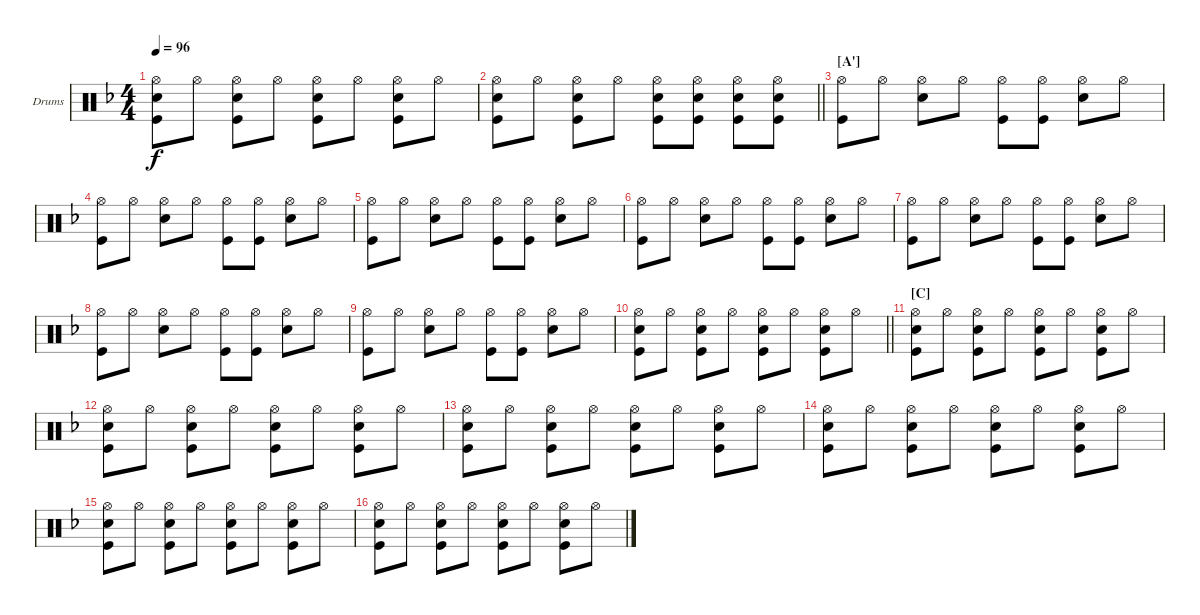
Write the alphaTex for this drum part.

\bracketExtendMode groupsimilarinstruments
\firstSystemTrackNameOrientation horizontal
\otherSystemsTrackNameOrientation horizontal
\track ("Fabrizio Moretti" "Drums") {instrument percussion}
\staff {score}
\articulation defaults
\ts (4 4)
\tempo 96
\clef neutral
\ks f
("Hi-Hat (open)" "Snare (hit) 2" "Kick (hit)").8{dy f} "Hi-Hat (open)".8 ("Hi-Hat (open)" "Snare (hit) 2" "Kick (hit)").8 "Hi-Hat (open)".8 ("Hi-Hat (open)" "Snare (hit) 2" "Kick (hit)").8 "Hi-Hat (open)".8 ("Hi-Hat (open)" "Snare (hit) 2" "Kick (hit)").8 "Hi-Hat (open)".8 |
\barLineRight lightlight
("Hi-Hat (open)" "Snare (hit) 2" "Kick (hit)").8 "Hi-Hat (open)".8 ("Hi-Hat (open)" "Snare (hit) 2" "Kick (hit)").8 "Hi-Hat (open)".8 ("Hi-Hat (open)" "Snare (hit) 2" "Kick (hit)").8 ("Hi-Hat (open)" "Snare (hit) 2" "Kick (hit)").8 ("Hi-Hat (open)" "Snare (hit) 2" "Kick (hit)").8 ("Hi-Hat (open)" "Snare (hit) 2" "Kick (hit)").8 |
\section ("A'" "")
("Hi-Hat (open)" "Kick (hit)").8 "Hi-Hat (open)".8 ("Hi-Hat (open)" "Snare (hit) 2").8 "Hi-Hat (open)".8 ("Hi-Hat (open)" "Kick (hit)").8 ("Hi-Hat (open)" "Kick (hit)").8 ("Hi-Hat (open)" "Snare (hit) 2").8 "Hi-Hat (open)".8 |
("Hi-Hat (open)" "Kick (hit)").8 "Hi-Hat (open)".8 ("Hi-Hat (open)" "Snare (hit) 2").8 "Hi-Hat (open)".8 ("Hi-Hat (open)" "Kick (hit)").8 ("Hi-Hat (open)" "Kick (hit)").8 ("Hi-Hat (open)" "Snare (hit) 2").8 "Hi-Hat (open)".8 |
("Hi-Hat (open)" "Kick (hit)").8 "Hi-Hat (open)".8 ("Hi-Hat (open)" "Snare (hit) 2").8 "Hi-Hat (open)".8 ("Hi-Hat (open)" "Kick (hit)").8 ("Hi-Hat (open)" "Kick (hit)").8 ("Hi-Hat (open)" "Snare (hit) 2").8 "Hi-Hat (open)".8 |
("Hi-Hat (open)" "Kick (hit)").8 "Hi-Hat (open)".8 ("Hi-Hat (open)" "Snare (hit) 2").8 "Hi-Hat (open)".8 ("Hi-Hat (open)" "Kick (hit)").8 ("Hi-Hat (open)" "Kick (hit)").8 ("Hi-Hat (open)" "Snare (hit) 2").8 "Hi-Hat (open)".8 |
("Hi-Hat (open)" "Kick (hit)").8 "Hi-Hat (open)".8 ("Hi-Hat (open)" "Snare (hit) 2").8 "Hi-Hat (open)".8 ("Hi-Hat (open)" "Kick (hit)").8 ("Hi-Hat (open)" "Kick (hit)").8 ("Hi-Hat (open)" "Snare (hit) 2").8 "Hi-Hat (open)".8 |
("Hi-Hat (open)" "Kick (hit)").8 "Hi-Hat (open)".8 ("Hi-Hat (open)" "Snare (hit) 2").8 "Hi-Hat (open)".8 ("Hi-Hat (open)" "Kick (hit)").8 ("Hi-Hat (open)" "Kick (hit)").8 ("Hi-Hat (open)" "Snare (hit) 2").8 "Hi-Hat (open)".8 |
("Hi-Hat (open)" "Kick (hit)").8 "Hi-Hat (open)".8 ("Hi-Hat (open)" "Snare (hit) 2").8 "Hi-Hat (open)".8 ("Hi-Hat (open)" "Kick (hit)").8 ("Hi-Hat (open)" "Kick (hit)").8 ("Hi-Hat (open)" "Snare (hit) 2").8 "Hi-Hat (open)".8 |
\barLineRight lightlight
("Hi-Hat (open)" "Snare (hit) 2" "Kick (hit)").8 "Hi-Hat (open)".8 ("Hi-Hat (open)" "Snare (hit) 2" "Kick (hit)").8 "Hi-Hat (open)".8 ("Hi-Hat (open)" "Snare (hit) 2" "Kick (hit)").8 "Hi-Hat (open)".8 ("Hi-Hat (open)" "Snare (hit) 2" "Kick (hit)").8 "Hi-Hat (open)".8 |
\section ("C" "")
("Hi-Hat (open)" "Snare (hit) 2" "Kick (hit)").8 "Hi-Hat (open)".8 ("Hi-Hat (open)" "Snare (hit) 2" "Kick (hit)").8 "Hi-Hat (open)".8 ("Hi-Hat (open)" "Snare (hit) 2" "Kick (hit)").8 "Hi-Hat (open)".8 ("Hi-Hat (open)" "Snare (hit) 2" "Kick (hit)").8 "Hi-Hat (open)".8 |
("Hi-Hat (open)" "Snare (hit) 2" "Kick (hit)").8 "Hi-Hat (open)".8 ("Hi-Hat (open)" "Snare (hit) 2" "Kick (hit)").8 "Hi-Hat (open)".8 ("Hi-Hat (open)" "Snare (hit) 2" "Kick (hit)").8 "Hi-Hat (open)".8 ("Hi-Hat (open)" "Snare (hit) 2" "Kick (hit)").8 "Hi-Hat (open)".8 |
("Hi-Hat (open)" "Snare (hit) 2" "Kick (hit)").8 "Hi-Hat (open)".8 ("Hi-Hat (open)" "Snare (hit) 2" "Kick (hit)").8 "Hi-Hat (open)".8 ("Hi-Hat (open)" "Snare (hit) 2" "Kick (hit)").8 "Hi-Hat (open)".8 ("Hi-Hat (open)" "Snare (hit) 2" "Kick (hit)").8 "Hi-Hat (open)".8 |
("Hi-Hat (open)" "Snare (hit) 2" "Kick (hit)").8 "Hi-Hat (open)".8 ("Hi-Hat (open)" "Snare (hit) 2" "Kick (hit)").8 "Hi-Hat (open)".8 ("Hi-Hat (open)" "Snare (hit) 2" "Kick (hit)").8 "Hi-Hat (open)".8 ("Hi-Hat (open)" "Snare (hit) 2" "Kick (hit)").8 "Hi-Hat (open)".8 |
("Hi-Hat (open)" "Snare (hit) 2" "Kick (hit)").8 "Hi-Hat (open)".8 ("Hi-Hat (open)" "Snare (hit) 2" "Kick (hit)").8 "Hi-Hat (open)".8 ("Hi-Hat (open)" "Snare (hit) 2" "Kick (hit)").8 "Hi-Hat (open)".8 ("Hi-Hat (open)" "Snare (hit) 2" "Kick (hit)").8 "Hi-Hat (open)".8 |
("Hi-Hat (open)" "Snare (hit) 2" "Kick (hit)").8 "Hi-Hat (open)".8 ("Hi-Hat (open)" "Snare (hit) 2" "Kick (hit)").8 "Hi-Hat (open)".8 ("Hi-Hat (open)" "Snare (hit) 2" "Kick (hit)").8 "Hi-Hat (open)".8 ("Hi-Hat (open)" "Snare (hit) 2" "Kick (hit)").8 "Hi-Hat (open)".8
